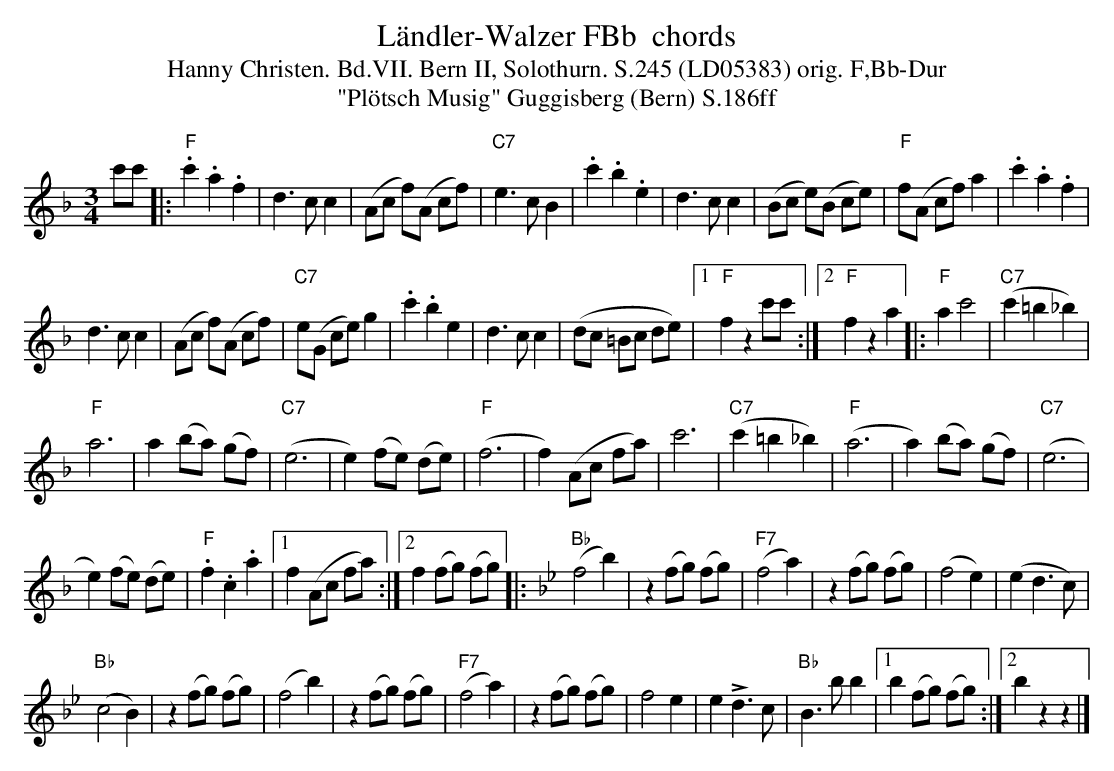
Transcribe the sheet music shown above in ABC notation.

X:1
T: L\"andler-Walzer FBb  chords
T:Hanny Christen. Bd.VII. Bern II, Solothurn. S.245 (LD05383) orig. F,Bb-Dur
T: "Pl\"otsch Musig" Guggisberg (Bern) S.186ff
M:3/4
L:1/8
K:F %%MIDI gchordon
c'c' |: "F".c'2.a2.f2 | d3cc2 | (Ac f)(A cf) | "C7"e3cB2 | .c'2.b2.e2 | d3cc2 | (Bc e)(B ce) | "F"f(A cf)a2 | .c'2.a2.f2 |
d3cc2 | (Ac f)(A cf) | "C7"e(G ce)g2 | .c'2.b2e2 | d3cc2 | (dc =Bc de) |1 "F"f2z2c'c' :|2 "F"f2z2a2 |: [L:1/4] "F"ac'2 | "C7"(c'=b_b) |
"F"a3 | a (b/a/) (g/f/) | "C7"(e3 | e)(f/e/) (d/e/) | "F"(f3 | f) (A/c/ f/a/) | c'3 | "C7"(c'=b_b) | "F"(a3 | a)(b/a/) (g/f/) | "C7"(e3 |
e) (f/e/) (d/e/) | "F".f.c.a |1 f (A/c/ f/a/) :|2 f (f/g/) (f/g/) |: [K:Bb] "Bb"(f2b) | z (f/g/) (f/g/) | "F7"(f2a) | z (f/g/) (f/g/) | (f2e) | (ed>c) |
"Bb"(c2B) | z (f/g/) (f/g/) | (f2b) | z (f/g/) (f/g/) | "F7"(f2a) | z(f/g/) (f/g/) | f2e | e+>+d>c | "Bb"B>bb |1 b (f/g/) (f/g/) :|2 bzz |]
